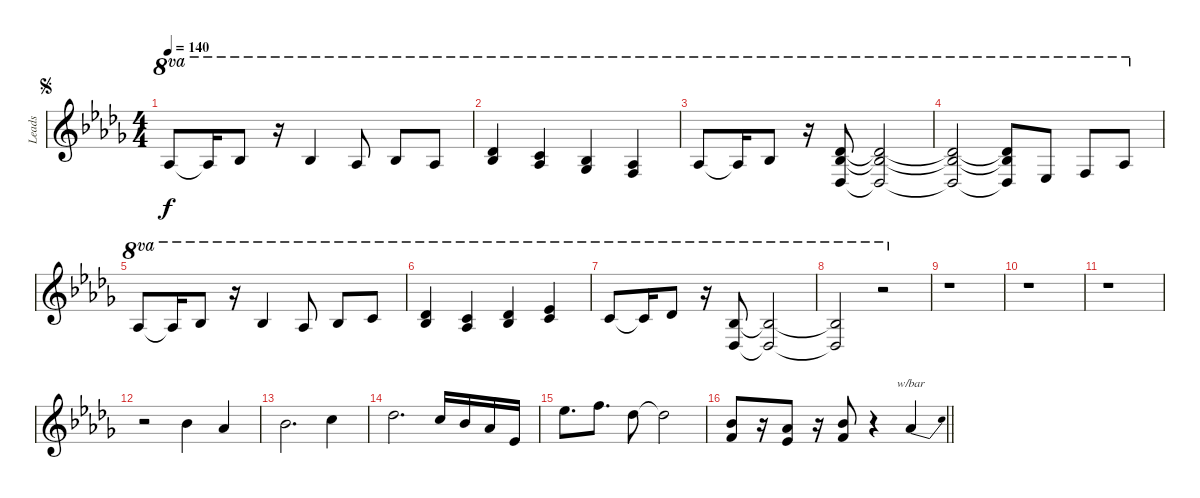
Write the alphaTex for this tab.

\track ("Leads" "Leads") {instrument shakuhachi}
\staff {score}
\tuning (E4 B3 G3 D3 A2 E2) {hide}
\ts (4 4)
\section ("" "")
\jump segno
\tempo 140
\clef g2
\ks db
9.2.8{ot 8va dy f volume 9} 9.2{t}.16{ot 8va} 11.2.8{ot 8va} r.16{ot 8va} 11.2.4{ot 8va} 9.2.8{ot 8va} 11.2.8{ot 8va} 9.2.8{ot 8va} |
(9.1 11.2).4{ot 8va} (8.1 9.2).4{ot 8va} (11.2 11.3).4{ot 8va} (9.2 10.3).4{ot 8va} |
9.2.8{ot 8va} 9.2{t}.16{ot 8va} 11.2.8{ot 8va} r.16{ot 8va} (9.1 11.2 6.3).8{ot 8va} (9.1{t} 11.2{t} 6.3{t}).2{ot 8va} |
(9.1{t} 11.2{t} 6.3{t}).2{ot 8va} (9.1{t} 11.2{t} 6.3{t}).8{ot 8va} 8.3.8{ot 8va} 10.3.8{ot 8va} 9.2.8{ot 8va} |
9.2.8{ot 8va} 9.2{t}.16{ot 8va} 11.2.8{ot 8va} r.16{ot 8va} 11.2.4{ot 8va} 9.2.8{ot 8va} 11.2.8{ot 8va} 8.1.8{ot 8va} |
(9.1 11.2).4{ot 8va} (8.1 9.2).4{ot 8va} (9.1 11.2).4{ot 8va} (11.1 13.2).4{ot 8va} |
13.2.8{ot 8va} 13.2{t}.16{ot 8va} 14.2.8{ot 8va} r.16{ot 8va} (11.2 6.3).8{ot 8va} (11.2{t} 6.3{t}).2{ot 8va} |
(11.2{t} 6.3{t}).2{ot 8va} r.2{ot 8va} |
r.1 |
r.1 |
r.1 |
r.2{instrument pad3polysynth} 11.2.4 9.2.4 |
11.2.2{d} 13.2.4 |
14.2.2{d} 13.2.16 11.2.16 13.3.16 13.4.16 |
11.1.8{d} 13.1.8{d} 14.2.8 14.2{t}.2 |
\barLineRight lightlight
(11.2 10.3).8 r.16 (9.2 8.3).8 r.16 (11.2 10.3).8 r.4 9.2.4{tbe (dive default 0 0 60 8)}
